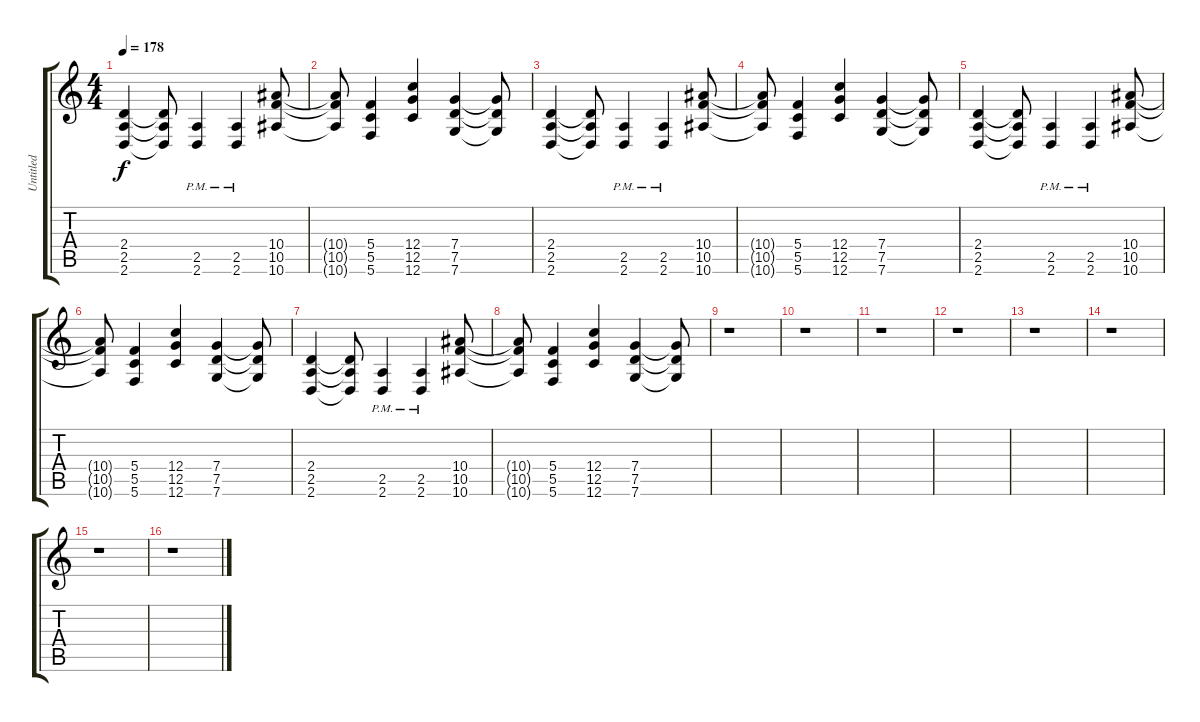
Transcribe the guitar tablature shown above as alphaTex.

\track ("Untitled" "Untitled") {instrument distortionguitar}
\staff {score tabs}
\tuning (D4 A3 F3 C3 G2 C2) {hide}
\ts (4 4)
\tempo 178
\clef g2
\ks c
(2.4 2.5 2.6).4{dy f} (2.4{t} 2.5{t} 2.6{t}).8 (2.5{pm} 2.6{pm}).4 (2.5{pm} 2.6{pm}).4 (10.4 10.5 10.6).8 |
(10.4{t} 10.5{t} 10.6{t}).8 (5.4 5.5 5.6).4 (12.4 12.5 12.6).4 (7.4 7.5 7.6).4 (7.4{t} 7.5{t} 7.6{t}).8 |
(2.4 2.5 2.6).4 (2.4{t} 2.5{t} 2.6{t}).8 (2.5{pm} 2.6{pm}).4 (2.5{pm} 2.6{pm}).4 (10.4 10.5 10.6).8 |
(10.4{t} 10.5{t} 10.6{t}).8 (5.4 5.5 5.6).4 (12.4 12.5 12.6).4 (7.4 7.5 7.6).4 (7.4{t} 7.5{t} 7.6{t}).8 |
(2.4 2.5 2.6).4 (2.4{t} 2.5{t} 2.6{t}).8 (2.5{pm} 2.6{pm}).4 (2.5{pm} 2.6{pm}).4 (10.4 10.5 10.6).8 |
(10.4{t} 10.5{t} 10.6{t}).8 (5.4 5.5 5.6).4 (12.4 12.5 12.6).4 (7.4 7.5 7.6).4 (7.4{t} 7.5{t} 7.6{t}).8 |
(2.4 2.5 2.6).4 (2.4{t} 2.5{t} 2.6{t}).8 (2.5{pm} 2.6{pm}).4 (2.5{pm} 2.6{pm}).4 (10.4 10.5 10.6).8 |
(10.4{t} 10.5{t} 10.6{t}).8 (5.4 5.5 5.6).4 (12.4 12.5 12.6).4 (7.4 7.5 7.6).4 (7.4{t} 7.5{t} 7.6{t}).8 |
r.1 |
r.1 |
r.1 |
r.1 |
r.1 |
r.1 |
r.1 |
r.1
